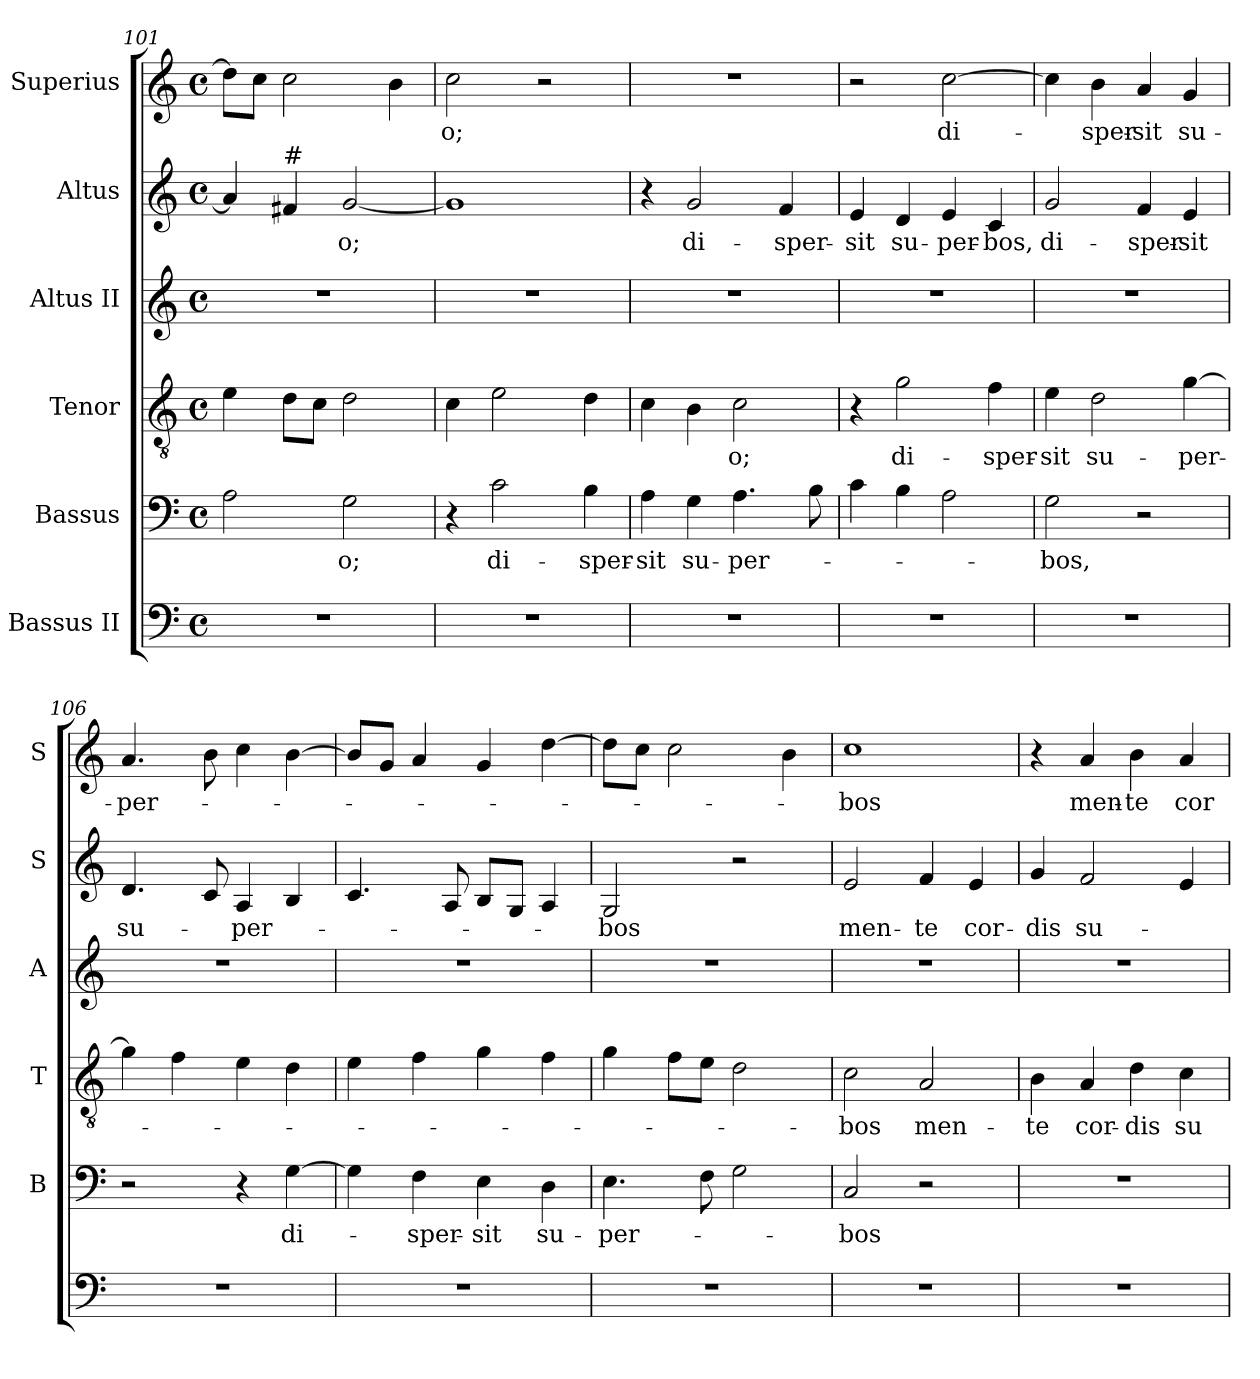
**kern	**kern	**text	**kern	**text	**kern	**kern	**text	**kern	**text
*part6	*part5	*part5	*part4	*part4	*part3	*part2	*part2	*part1	*part1
*staff6	*staff5	*staff5	*staff4	*staff4	*staff3	*staff2	*staff2	*staff1	*staff1
*I"Bassus II	*I"Bassus	*	*I"Tenor	*	*I"Altus II	*I"Altus	*	*I"Superius	*
*	*I'B	*	*I'T	*	*I'A	*I'S	*	*I'S	*
*clefF4	*clefF4	*	*clefGv2	*	*clefG2	*clefG2	*	*clefG2	*
*	*	*	*ITrd7c12	*	*	*	*	*	*
*k[]	*k[]	*	*k[]	*	*k[]	*k[]	*	*k[]	*
*C:	*C:	*	*C:	*	*C:	*C:	*	*C:	*
*M4/4	*M4/4	*	*M4/4	*	*M4/4	*M4/4	*	*M4/4	*
*met(c)	*met(c)	*	*met(c)	*	*met(c)	*met(c)	*	*met(c)	*
=101	=101	=101	=101	=101	=101	=101	=101	=101	=101
1r	2A\	.	4E\	.	1r	4a/]	.	8dd\L]	.
.	.	.	.	.	.	.	.	8cc\J	.
!	!	!	!	!	!	!LO:TX:a:t=#	!	!	!
.	.	.	8D\L	.	.	4f#/	.	2cc\	.
.	.	.	8C\J	.	.	.	.	.	.
!	!	!LO:LY:b	!	!	!	!	!LO:LY:b	!	!
.	2G\	-o;	2D\	.	.	[<2g/	-o;	.	.
.	.	.	.	.	.	.	.	4b\	.
=102	=102	=102	=102	=102	=102	=102	=102	=102	=102
!	!	!	!	!	!	!	!	!	!LO:LY:b
1r	4r	.	4C\	.	1r	1g]	.	2cc\	-o;
!	!	!LO:LY:b	!	!	!	!	!	!	!
.	2c\	di-	2E\	.	.	.	.	.	.
.	.	.	.	.	.	.	.	2r	.
!	!	!LO:LY:b	!	!	!	!	!	!	!
.	4B\	-sper-	4D\	.	.	.	.	.	.
=103	=103	=103	=103	=103	=103	=103	=103	=103	=103
!	!	!LO:LY:b	!	!	!	!	!	!	!
1r	4A\	-sit	4C\	.	1r	4r	.	1r	.
!	!	!LO:LY:b	!	!	!	!	!LO:LY:b	!	!
.	4G\	su-	4BB\	.	.	2g/	di-	.	.
!	!	!LO:LY:b	!	!LO:LY:b	!	!	!	!	!
.	4.A\	-per-	2C\	-o;	.	.	.	.	.
!	!	!	!	!	!	!	!LO:LY:b	!	!
.	.	.	.	.	.	4f/	-sper-	.	.
.	8B\	.	.	.	.	.	.	.	.
=104	=104	=104	=104	=104	=104	=104	=104	=104	=104
!	!	!	!	!	!	!	!LO:LY:b	!	!
1r	4c\	.	4r	.	1r	4e/	-sit	2r	.
!	!	!	!	!LO:LY:b	!	!	!LO:LY:b	!	!
.	4B\	.	2G\	di-	.	4d/	su-	.	.
!	!	!	!	!	!	!	!LO:LY:b	!	!LO:LY:b
.	2A\	.	.	.	.	4e/	-per-	[>2cc\	di-
!	!	!	!	!LO:LY:b	!	!	!LO:LY:b	!	!
.	.	.	4F\	-sper-	.	4c/	-bos,	.	.
=105	=105	=105	=105	=105	=105	=105	=105	=105	=105
!	!	!LO:LY:b	!	!LO:LY:b	!	!	!LO:LY:b	!	!
1r	2G\	-bos,	4E\	-sit	1r	2g/	di-	4cc\]	.
!	!	!	!	!LO:LY:b	!	!	!	!	!LO:LY:b
.	.	.	2D\	su-	.	.	.	4b\	-sper-
!	!	!	!	!	!	!	!LO:LY:b	!	!LO:LY:b
.	2r	.	.	.	.	4f/	-sper-	4a/	-sit
!	!	!	!	!LO:LY:b	!	!	!LO:LY:b	!	!LO:LY:b
.	.	.	[>4G\	-per-	.	4e/	-sit	4g/	su-
=106	=106	=106	=106	=106	=106	=106	=106	=106	=106
!	!	!	!	!	!	!	!LO:LY:b	!	!LO:LY:b
1r	2r	.	4G\]	.	1r	4.d/	su-	4.a/	-per-
.	.	.	4F\	.	.	.	.	.	.
.	.	.	.	.	.	8c/	.	8b\	.
!	!	!	!	!	!	!	!LO:LY:b	!	!
.	4r	.	4E\	.	.	4A/	-per-	4cc\	.
!	!	!LO:LY:b	!	!	!	!	!	!	!
.	[>4G\	di-	4D\	.	.	4B/	.	[>4b\	.
!!LO:PB:g=z
=107	=107	=107	=107	=107	=107	=107	=107	=107	=107
1r	4G\]	.	4E\	.	1r	4.c/	.	8b/L]	.
.	.	.	.	.	.	.	.	8g/J	.
!	!	!LO:LY:b	!	!	!	!	!	!	!
.	4F\	-sper-	4F\	.	.	.	.	4a/	.
.	.	.	.	.	.	8A/	.	.	.
!	!	!LO:LY:b	!	!	!	!	!	!	!
.	4E\	-sit	4G\	.	.	8B/L	.	4g/	.
.	.	.	.	.	.	8G/J	.	.	.
!	!	!LO:LY:b	!	!	!	!	!	!	!
.	4D\	su-	4F\	.	.	4A/	.	[>4dd\	.
=108	=108	=108	=108	=108	=108	=108	=108	=108	=108
!	!	!LO:LY:b	!	!	!	!	!LO:LY:b	!	!
1r	4.E\	-per-	4G\	.	1r	2G/	-bos	8dd\L]	.
.	.	.	.	.	.	.	.	8cc\J	.
.	.	.	8F\L	.	.	.	.	2cc\	.
.	8F\	.	8E\J	.	.	.	.	.	.
.	2G\	.	2D\	.	.	2r	.	.	.
.	.	.	.	.	.	.	.	4b\	.
=109	=109	=109	=109	=109	=109	=109	=109	=109	=109
!	!	!LO:LY:b	!	!LO:LY:b	!	!	!LO:LY:b	!	!LO:LY:b
1r	2C/	-bos	2C\	-bos	1r	2e/	men-	1cc	-bos
!	!	!	!	!LO:LY:b	!	!	!LO:LY:b	!	!
.	2r	.	2AA/	men-	.	4f/	-te	.	.
!	!	!	!	!	!	!	!LO:LY:b	!	!
.	.	.	.	.	.	4e/	cor-	.	.
=110	=110	=110	=110	=110	=110	=110	=110	=110	=110
!	!	!	!	!LO:LY:b	!	!	!LO:LY:b	!	!
1r	1r	.	4BB\	-te	1r	4g/	-dis	4r	.
!	!	!	!	!LO:LY:b	!	!	!LO:LY:b	!	!LO:LY:b
.	.	.	4AA/	cor-	.	2f/	su-	4a/	men-
!	!	!	!	!LO:LY:b	!	!	!	!	!LO:LY:b
.	.	.	4D\	-dis	.	.	.	4b\	-te
!	!	!	!	!LO:LY:b	!	!	!	!	!LO:LY:b
.	.	.	4C\	su-	.	4e/	.	4a/	cor-
=	=	=	=	=	=	=	=	=	=
*-	*-	*-	*-	*-	*-	*-	*-	*-	*-
